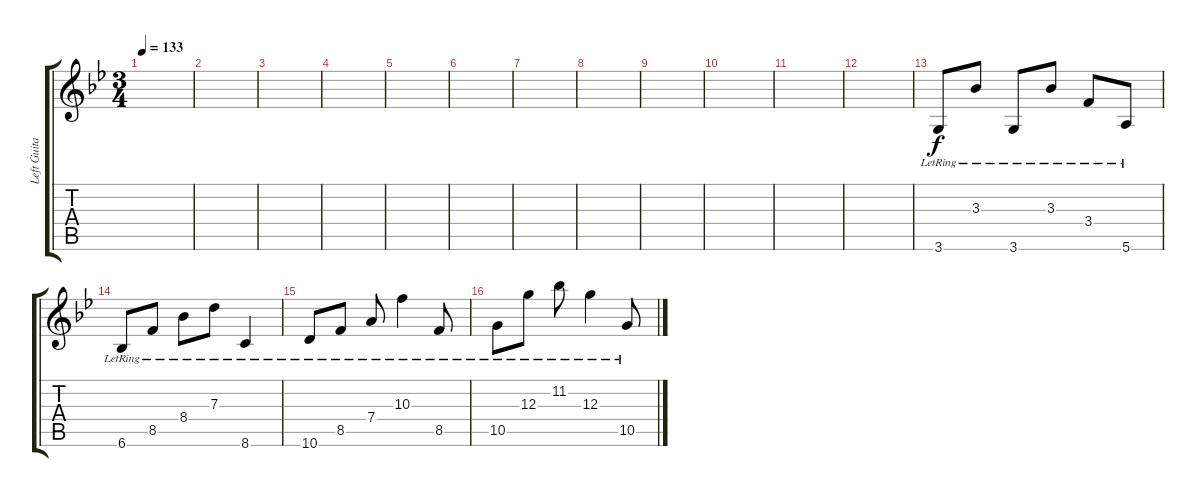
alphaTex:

\track ("Left Guitar" "Left Guita") {instrument acousticguitarnylon}
\staff {score tabs}
\tuning (E4 B3 G3 D3 A2 E2) {hide}
\ts (3 4)
\tempo 133
\clef g2
\ks gminor
|
|
|
|
|
|
|
|
|
|
|
|
3.6{lr}.8{volume 6} 3.3{lr}.8 3.6{lr}.8 3.3{lr}.8 3.4{lr}.8 5.6{lr}.8 |
6.6{lr}.8 8.5{lr}.8 8.4{lr}.8 7.3{lr}.8 8.6{lr}.4 |
10.6{lr}.8 8.5{lr}.8 7.4{lr}.8 10.3{lr}.4 8.5{lr}.8 |
10.5{lr}.8 12.3{lr}.8 11.2{lr}.8 12.3{lr}.4 10.5{lr}.8
